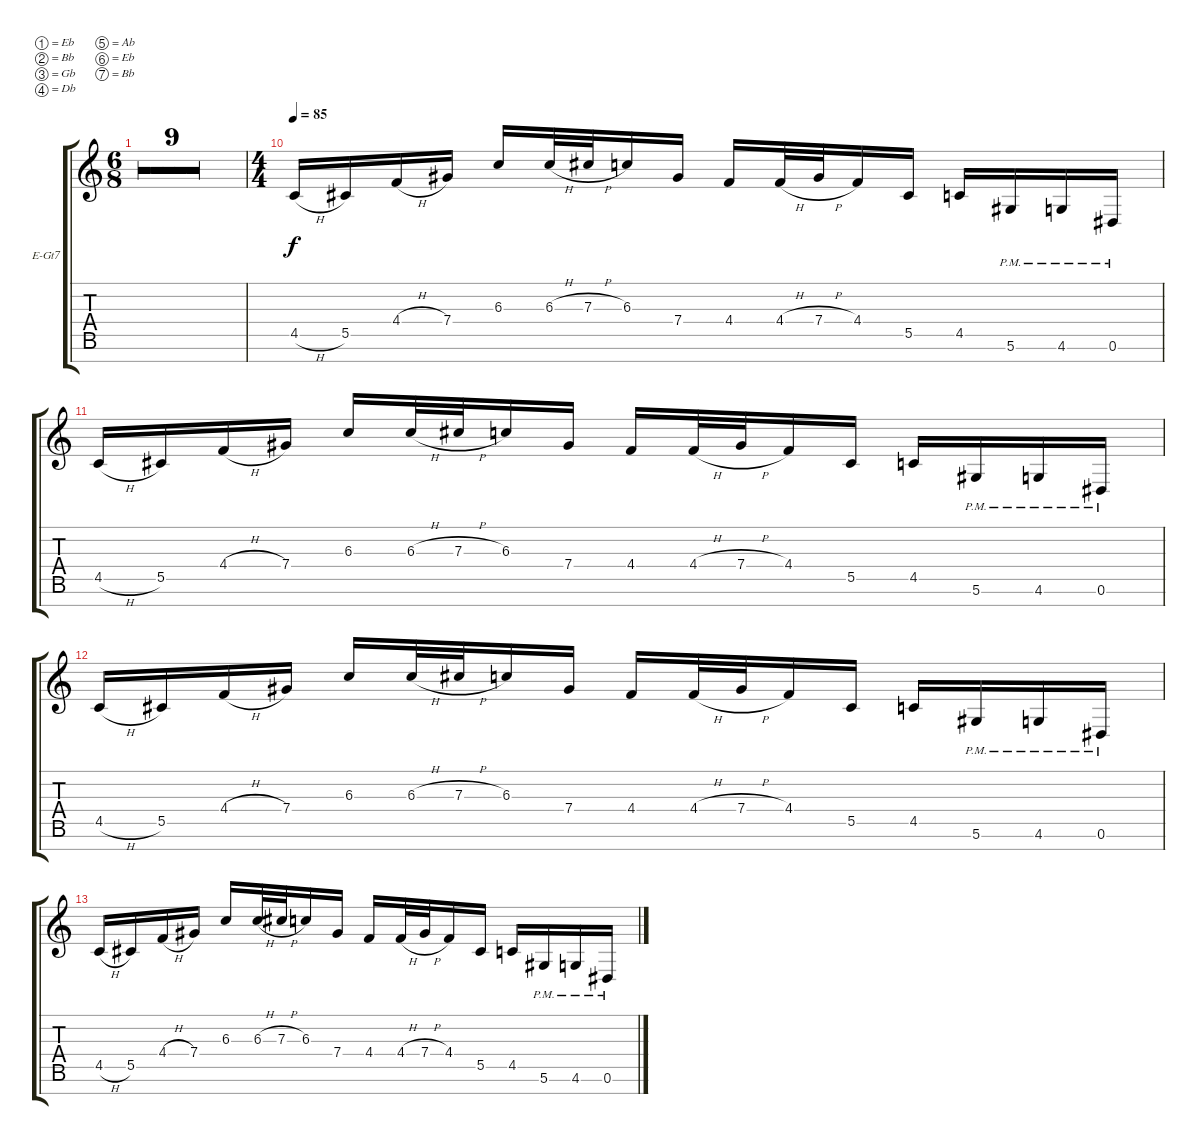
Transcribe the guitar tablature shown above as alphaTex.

\defaultSystemsLayout 4
\bracketExtendMode groupsimilarinstruments
\firstSystemTrackNameOrientation horizontal
\otherSystemsTrackNameOrientation horizontal
\track ("Electric Guitar" "E-Gt7") {multiBarRest instrument overdrivenguitar}
\staff {score tabs}
\tuning (Eb4 Bb3 Gb3 Db3 Ab2 Eb2 Bb1)
\ts (6 8)
\tempo 70
\clef g2
\ks c
|
|
|
|
\ts (9 8)
|
\ts (6 8)
|
|
|
\ts (9 8)
|
\ts (4 4)
\tempo 85
4.5{h}.16 5.5.16 4.4{h}.16 7.4.16 6.3.16 6.3{h}.32 7.3{h}.32{beam merge} 6.3.16 7.4.16 4.4.16 4.4{h}.32 7.4{h}.32{beam merge} 4.4.16 5.5.16 4.5.16 5.6{pm}.16 4.6{pm}.16 0.6{pm}.16 |
4.5{h}.16 5.5.16 4.4{h}.16 7.4.16 6.3.16 6.3{h}.32 7.3{h}.32{beam merge} 6.3.16 7.4.16 4.4.16 4.4{h}.32 7.4{h}.32{beam merge} 4.4.16 5.5.16 4.5.16 5.6{pm}.16 4.6{pm}.16 0.6{pm}.16 |
4.5{h}.16 5.5.16 4.4{h}.16 7.4.16 6.3.16 6.3{h}.32 7.3{h}.32{beam merge} 6.3.16 7.4.16 4.4.16 4.4{h}.32 7.4{h}.32{beam merge} 4.4.16 5.5.16 4.5.16 5.6{pm}.16 4.6{pm}.16 0.6{pm}.16 |
4.5{h}.16 5.5.16 4.4{h}.16 7.4.16 6.3.16 6.3{h}.32 7.3{h}.32{beam merge} 6.3.16 7.4.16 4.4.16 4.4{h}.32 7.4{h}.32{beam merge} 4.4.16 5.5.16 4.5.16 5.6{pm}.16 4.6{pm}.16 0.6{pm}.16
